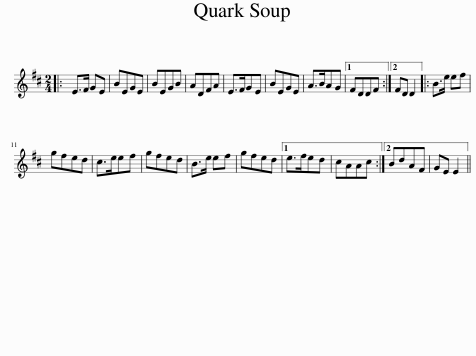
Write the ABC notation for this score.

X:1
L:1/8
M:2/4
I:linebreak $
K:D
V:1 treble
V:1
|: E>F GE | BEGE | BEGB | ADFA | E>FGE | %5
 BEGE | A>BAG |1 FDDF :|2 FD D2 |: B>e ef |$ %10
 gfed | c>eef | gfed | B>e ef | gfed |1 %15
 e>fed | cAAc :|2 BdAF | GE E2 || %19
